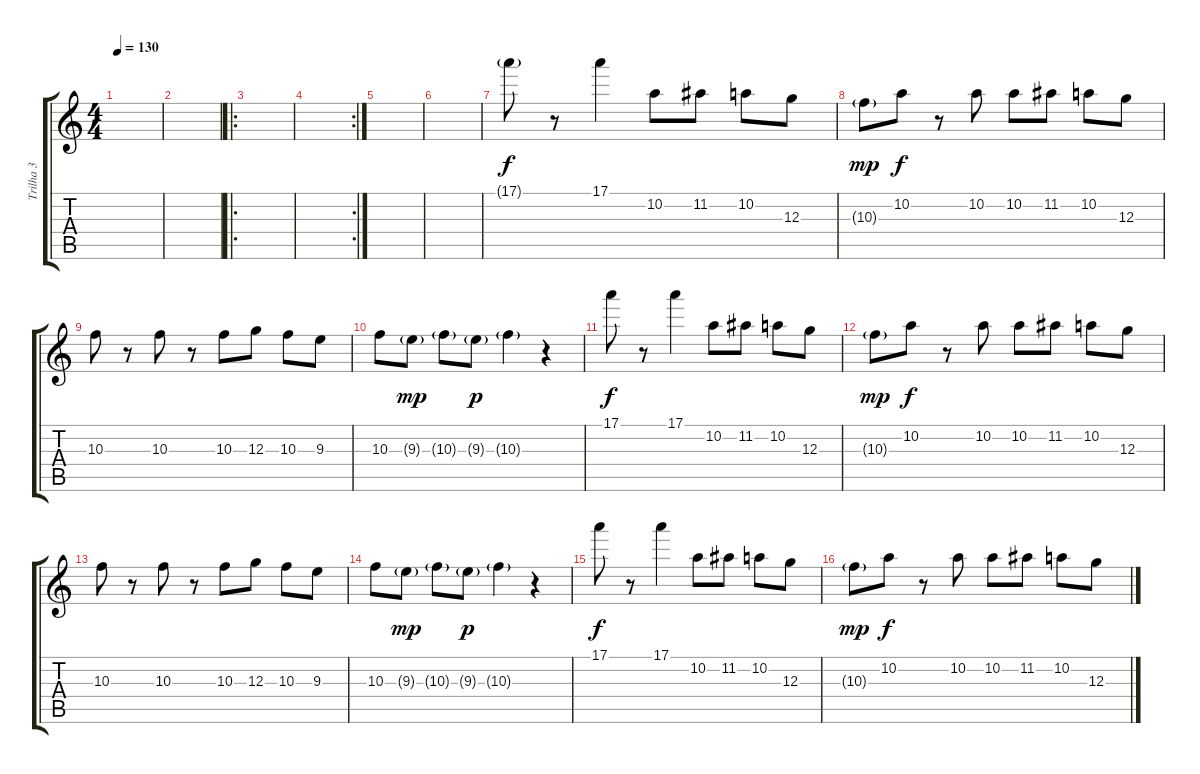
\track ("Trilha 3" "Trilha 3") {instrument acousticguitarsteel}
\staff {score tabs}
\tuning (E4 B3 G3 D3 A2 E2) {hide}
\ts (4 4)
\tempo 130
\clef g2
\ks c
|
|
\ro
|
\rc 2
|
|
|
17.1{g}.8 r.8 17.1.4{dy f} 10.2.8 11.2.8 10.2.8 12.3.8 |
10.3{g}.8{dy mp} 10.2.8{dy f} r.8 10.2.8 10.2.8 11.2.8 10.2.8 12.3.8 |
10.3.8 r.8 10.3.8 r.8 10.3.8 12.3.8 10.3.8 9.3.8 |
10.3.8 9.3{g}.8{dy mp} 10.3{g}.8 9.3{g}.8{dy p} 10.3{g}.4 r.4 |
17.1.8{dy f} r.8 17.1.4 10.2.8 11.2.8 10.2.8 12.3.8 |
10.3{g}.8{dy mp} 10.2.8{dy f} r.8 10.2.8 10.2.8 11.2.8 10.2.8 12.3.8 |
10.3.8 r.8 10.3.8 r.8 10.3.8 12.3.8 10.3.8 9.3.8 |
10.3.8 9.3{g}.8{dy mp} 10.3{g}.8 9.3{g}.8{dy p} 10.3{g}.4 r.4 |
17.1.8{dy f} r.8 17.1.4 10.2.8 11.2.8 10.2.8 12.3.8 |
10.3{g}.8{dy mp} 10.2.8{dy f} r.8 10.2.8 10.2.8 11.2.8 10.2.8 12.3.8
